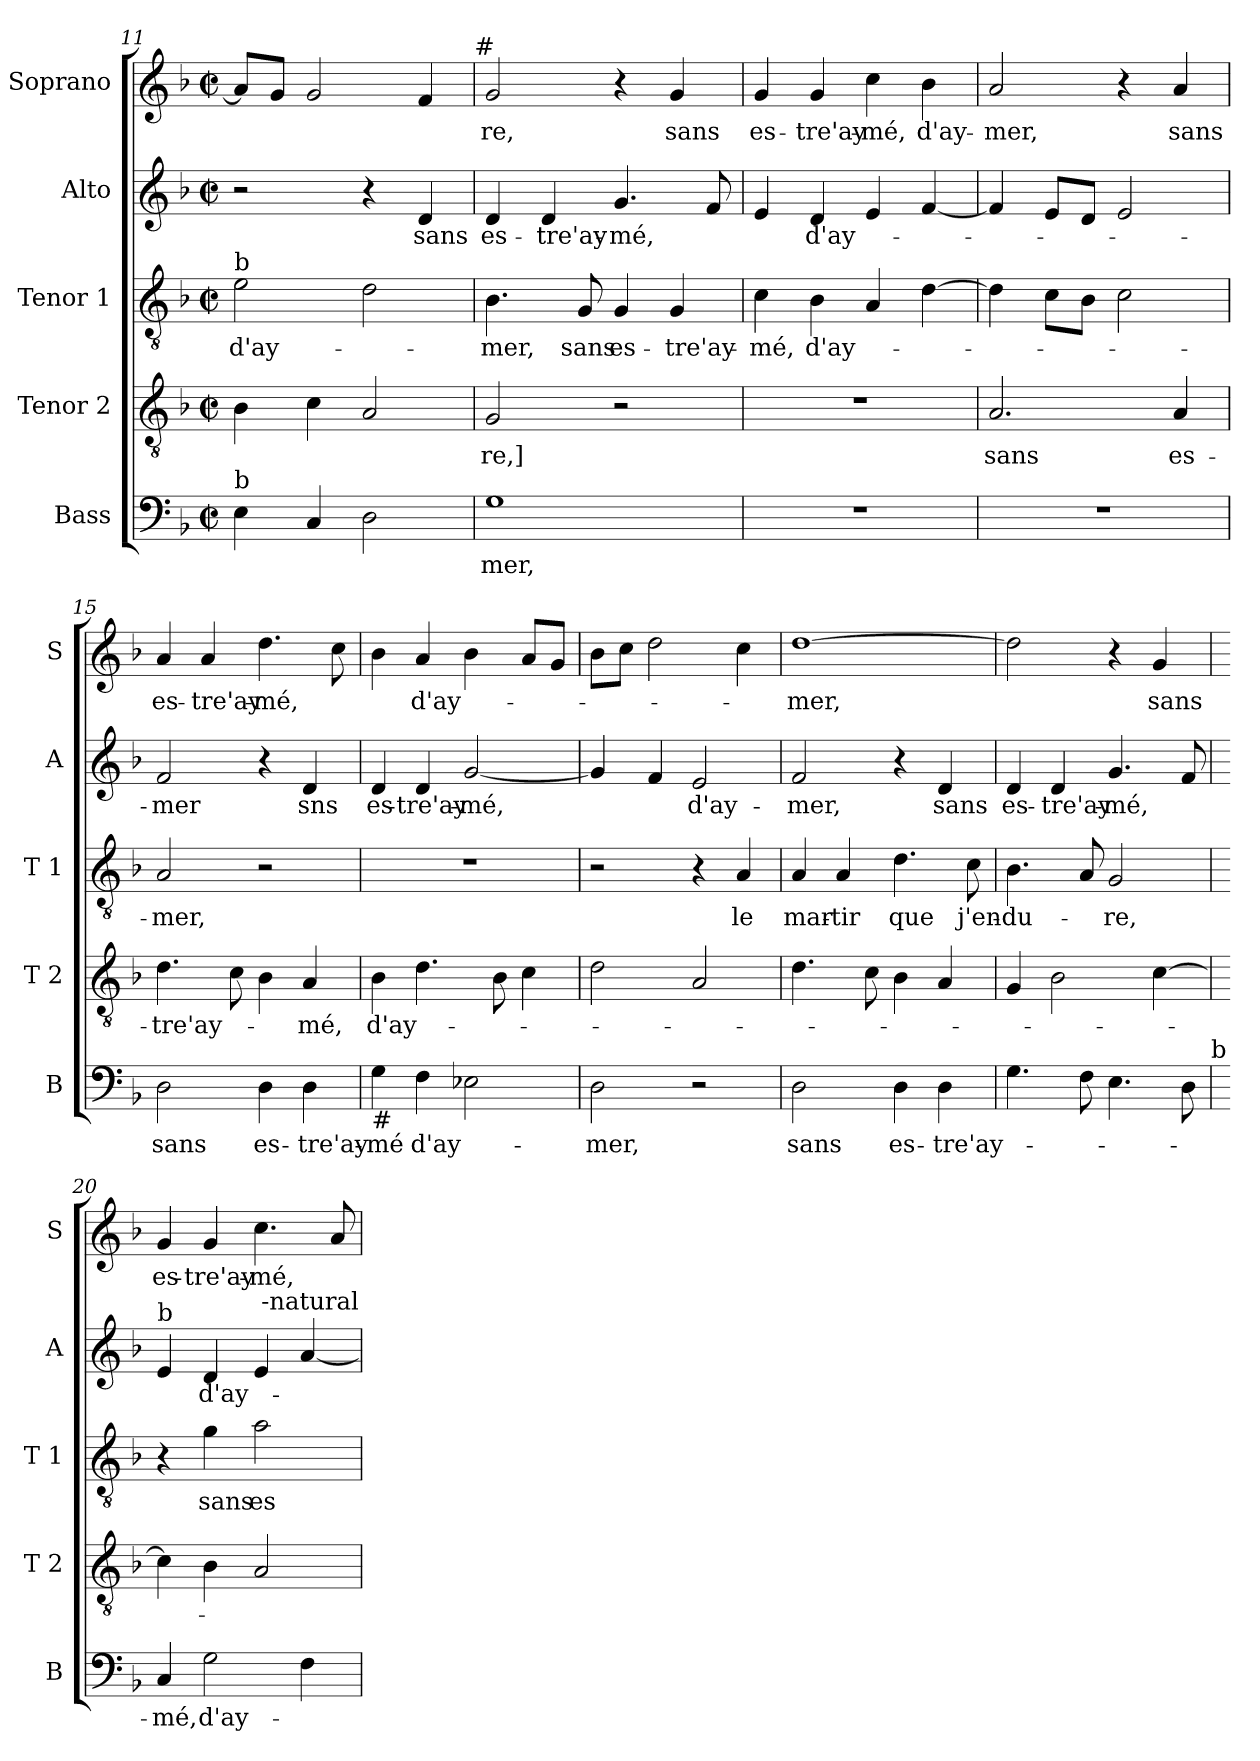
**kern	**text	**kern	**text	**kern	**text	**kern	**text	**kern	**text
*part5	*part5	*part4	*part4	*part3	*part3	*part2	*part2	*part1	*part1
*staff5	*staff5	*staff4	*staff4	*staff3	*staff3	*staff2	*staff2	*staff1	*staff1
*I"Bass	*	*I"Tenor 2	*	*I"Tenor 1	*	*I"Alto	*	*I"Soprano	*
*I'B	*	*I'T 2	*	*I'T 1	*	*I'A	*	*I'S	*
*clefF4	*	*clefGv2	*	*clefGv2	*	*clefG2	*	*clefG2	*
*k[b-]	*	*k[b-]	*	*k[b-]	*	*k[b-]	*	*k[b-]	*
*F:	*	*F:	*	*F:	*	*F:	*	*F:	*
*M2/2	*	*M2/2	*	*M2/2	*	*M2/2	*	*M2/2	*
*met(c|)	*	*met(c|)	*	*met(c|)	*	*met(c|)	*	*met(c|)	*
=11	=11	=11	=11	=11	=11	=11	=11	=11	=11
!	!	!	!	!LO:TX:a:t=b	!	!	!	!	!
!LO:TX:a:t=b	!	!	!	!	!	!	!	!	!
4E\	.	4B-\	.	2e\	d'ay-	2r	.	8a/L]	.
.	.	.	.	.	.	.	.	8g/J	.
4C/	.	4c\	.	.	.	.	.	2g/	.
2D\	.	2A/	.	2d\	.	4r	.	.	.
.	.	.	.	.	.	4d/	sans	4f/	.
!	!	!	!	!	!	!	!	!LO:TX:a:t=#	!
!!LO:PB:g=z
=12	=12	=12	=12	=12	=12	=12	=12	=12	=12
1G	-mer,	2G/	-re,]	4.B-\	-mer,	4d/	es-	2g/	-re,
.	.	.	.	.	.	4d/	-tre'ay-	.	.
.	.	.	.	8G/	sans	.	.	.	.
.	.	2r	.	4G/	es-	4.g/	-mé,	4r	.
.	.	.	.	4G/	-tre'ay-	.	.	4g/	sans
.	.	.	.	.	.	8f/	.	.	.
=13	=13	=13	=13	=13	=13	=13	=13	=13	=13
1r	.	1r	.	4c\	-mé,	4e/	.	4g/	es-
.	.	.	.	4B-\	d'ay-	4d/	d'ay-	4g/	-tre'ay-
.	.	.	.	4A/	.	4e/	.	4cc\	-mé,
.	.	.	.	[4d\	.	[4f/	.	4b-\	d'ay-
=14	=14	=14	=14	=14	=14	=14	=14	=14	=14
1r	.	2.A/	sans	4d\]	.	4f/]	.	2a/	-mer,
.	.	.	.	8c\L	.	8e/L	.	.	.
.	.	.	.	8B-\J	.	8d/J	.	.	.
.	.	.	.	2c\	.	2e/	.	4r	.
.	.	4A/	es-	.	.	.	.	4a/	sans
=15	=15	=15	=15	=15	=15	=15	=15	=15	=15
2D\	sans	4.d\	-tre'ay-	2A/	-mer,	2f/	-mer	4a/	es-
.	.	.	.	.	.	.	.	4a/	-tre'ay-
.	.	8c\	.	.	.	.	.	.	.
4D\	es-	4B-\	.	2r	.	4r	.	4.dd\	-mé,
4D\	-tre'ay-	4A/	-mé,	.	.	4d/	sns	.	.
.	.	.	.	.	.	.	.	8cc\	.
=16	=16	=16	=16	=16	=16	=16	=16	=16	=16
!LO:TX:b:t=#	!	!	!	!	!	!	!	!	!
4G\	-mé	4B-\	d'ay-	1r	.	4d/	es-	4b-\	.
4F\	d'ay-	4.d\	.	.	.	4d/	-tre'ay-	4a/	d'ay-
2E-X\	.	.	.	.	.	[2g/	-mé,	4b-\	.
.	.	8B-\	.	.	.	.	.	.	.
.	.	4c\	.	.	.	.	.	8a/L	.
.	.	.	.	.	.	.	.	8g/J	.
=17	=17	=17	=17	=17	=17	=17	=17	=17	=17
2D\	-mer,	2d\	.	2r	.	4g/]	.	8b-\L	.
.	.	.	.	.	.	.	.	8cc\J	.
.	.	.	.	.	.	4f/	.	2dd\	.
2r	.	2A/	.	4r	.	2e/	d'ay-	.	.
.	.	.	.	4A/	le	.	.	4cc\	.
!!LO:LB:g=z
=18	=18	=18	=18	=18	=18	=18	=18	=18	=18
2D\	sans	4.d\	.	4A/	mar-	2f/	-mer,	[1dd	-mer,
.	.	.	.	4A/	-tir	.	.	.	.
.	.	8c\	.	.	.	.	.	.	.
4D\	es-	4B-\	.	4.d\	que	4r	.	.	.
4D\	-tre'ay-	4A/	.	.	.	4d/	sans	.	.
.	.	.	.	8c\	j'en-	.	.	.	.
=19	=19	=19	=19	=19	=19	=19	=19	=19	=19
4.G\	.	4G/	.	4.B-\	-du-	4d/	es-	2dd\]	.
.	.	2B-\	.	.	.	4d/	-tre'ay-	.	.
8F\	.	.	.	8A/	.	.	.	.	.
4.E\	.	.	.	2G/	-re,	4.g/	-mé,	4r	.
.	.	[4c\	.	.	.	.	.	4g/	sans
8D\	.	.	.	.	.	8f/	.	.	.
!LO:TX:a:t=b	!	!	!	!	!	!	!	!	!
=20	=20	=20	=20	=20	=20	=20	=20	=20	=20
!	!	!	!	!	!	!LO:TX:a:t=b	!	!	!
4C/	-mé,	4c\]	.	4r	.	4e/	.	4g/	es-
2G\	d'ay-	4B-\	.	4g\	sans	4d/	d'ay-	4g/	-tre'ay-
.	.	2A/	.	2a\	es-	4e/	.	4.cc\	-mé,
4F\	.	.	.	.	.	[4a/	.	.	.
.	.	.	.	.	.	.	.	8a/	.
!	!	!	!	!	!	!LO:TX:a:t=-natural	!	!	!
=	=	=	=	=	=	=	=	=	=
*-	*-	*-	*-	*-	*-	*-	*-	*-	*-
